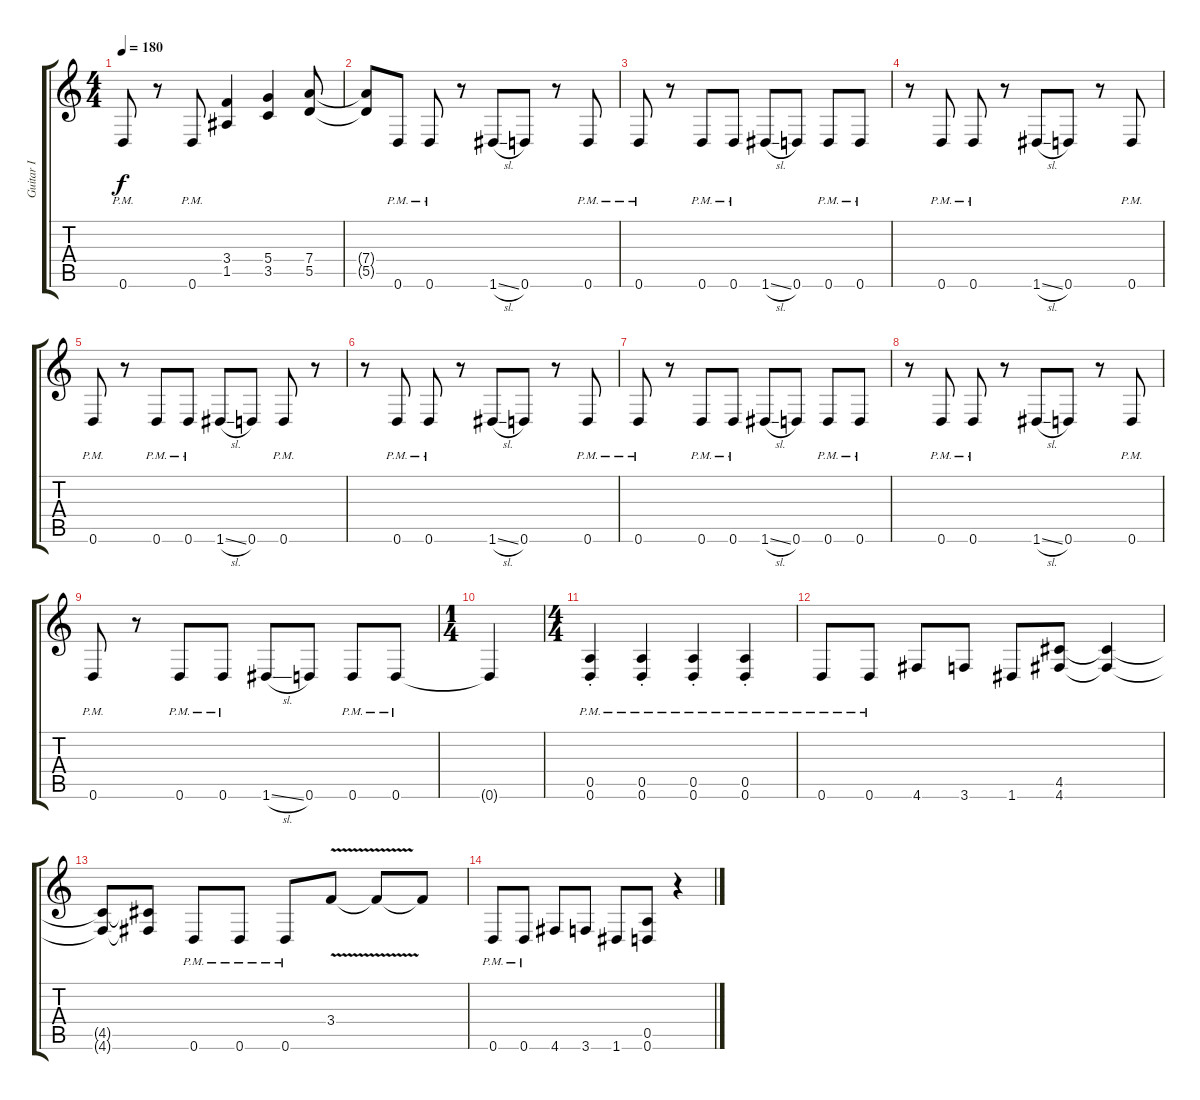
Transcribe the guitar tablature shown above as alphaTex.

\track ("Guitar I" "Guitar I") {instrument distortionguitar}
\staff {score tabs}
\tuning (E4 B3 G3 D3 A2 D2) {hide}
\ts (4 4)
\tempo 180
\clef g2
\ks c
0.6{pm}.8{dy f} r.8 0.6{pm}.8 (3.4 1.5).4 (5.4 3.5).4 (7.4 5.5).8 |
(7.4{t} 5.5{t}).8 0.6{pm}.8 0.6{pm}.8 r.8 1.6{sl}.8 0.6.8 r.8 0.6{pm}.8 |
0.6{pm}.8 r.8 0.6{pm}.8 0.6{pm}.8 1.6{sl}.8 0.6.8 0.6{pm}.8 0.6{pm}.8 |
r.8 0.6{pm}.8 0.6{pm}.8 r.8 1.6{sl}.8 0.6.8 r.8 0.6{pm}.8 |
0.6{pm}.8 r.8 0.6{pm}.8 0.6{pm}.8 1.6{sl}.8 0.6.8 0.6{pm}.8 r.8 |
r.8 0.6{pm}.8 0.6{pm}.8 r.8 1.6{sl}.8 0.6.8 r.8 0.6{pm}.8 |
0.6{pm}.8 r.8 0.6{pm}.8 0.6{pm}.8 1.6{sl}.8 0.6.8 0.6{pm}.8 0.6{pm}.8 |
r.8 0.6{pm}.8 0.6{pm}.8 r.8 1.6{sl}.8 0.6.8 r.8 0.6{pm}.8 |
0.6{pm}.8 r.8 0.6{pm}.8 0.6{pm}.8 1.6{sl}.8 0.6.8 0.6{pm}.8 0.6{pm}.8 |
\ts (1 4)
0.6{t}.4 |
\ts (4 4)
(0.5{pm st} 0.6{pm st}).4 (0.5{pm st} 0.6{pm st}).4 (0.5{pm st} 0.6{pm st}).4 (0.5{pm st} 0.6{pm st}).4 |
0.6{pm}.8 0.6{pm}.8 4.6.8 3.6.8 1.6.8 (4.5 4.6).8 (4.5{t} 4.6{t}).4 |
(4.5{t} 4.6{t}).8 (4.5{t} 4.6{t}).8 0.6{pm}.8 0.6{pm}.8 0.6{pm}.8 3.4{v}.8{instrument guitarharmonics} 3.4{t}.8 3.4{t}.8 |
0.6{pm}.8{instrument distortionguitar} 0.6{pm}.8 4.6.8 3.6.8 1.6.8 (0.5 0.6).8 r.4
